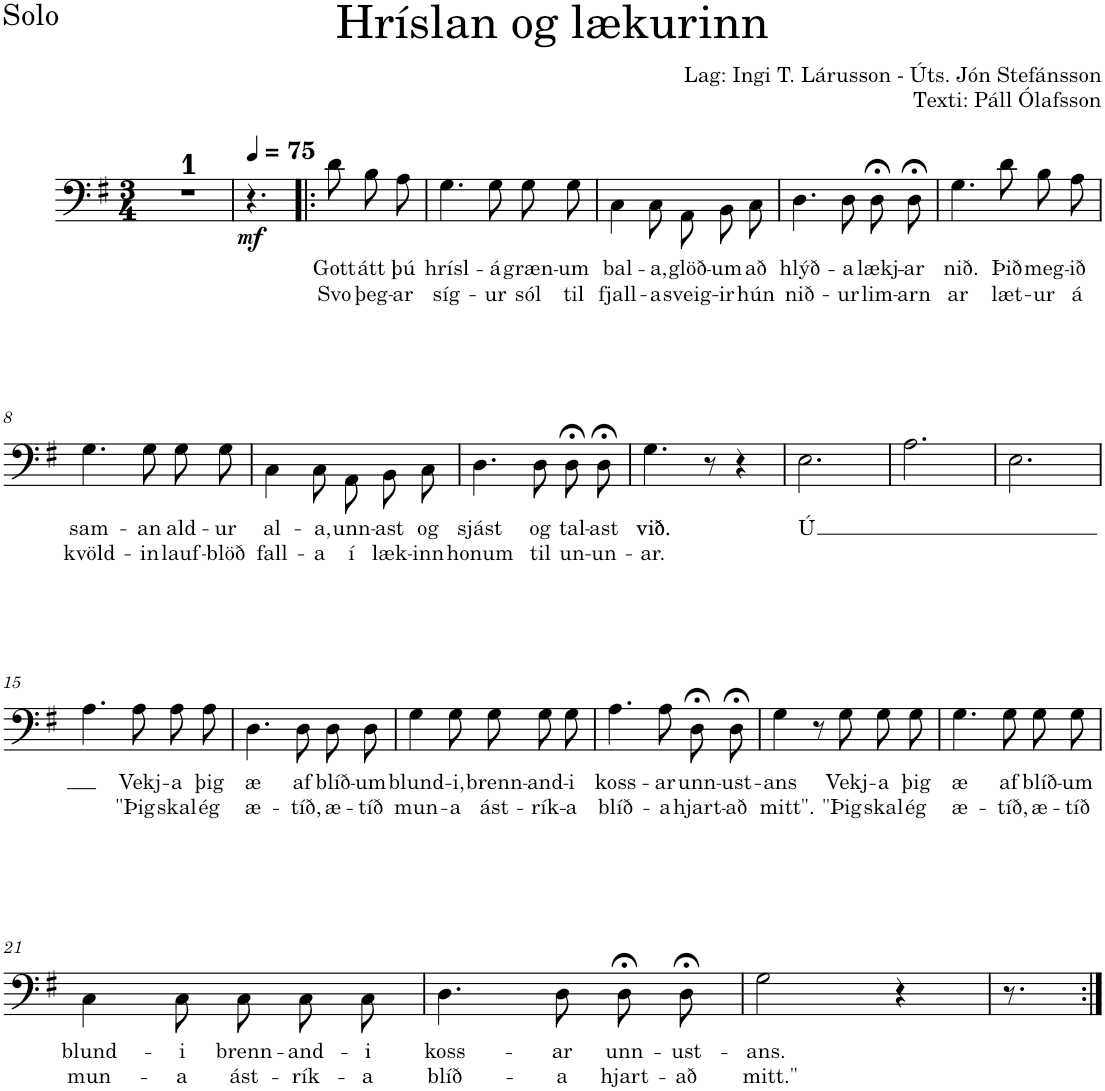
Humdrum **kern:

**kern	**text	**text	**dynam
*part1	*part1	*part1	*part1
*staff1	*staff1	*staff1	*staff1
*I"Bass	*	*	*
*I'B.	*	*	*
*clefG2	*	*	*
*k[f#]	*	*	*
*M3/4	*	*	*
=1	=1	=1	=1
2.r	.	.	.
=2	=2	=2	=2
!	!	!	!LO:DY:b
4.r	.	.	mf
=3!|:	=3!|:	=3!|:	=3!|:
!	!LO:LY:b	!LO:LY:b	!
8d\	Gott	Svo	.
!	!LO:LY:b	!LO:LY:b	!
8B\L	átt	þeg-	.
!	!LO:LY:b	!LO:LY:b	!
8A\J	þú	-ar	.
=4	=4	=4	=4
!	!LO:LY:b	!LO:LY:b	!
4.G\	hrísl-	síg-	.
!	!LO:LY:b	!LO:LY:b	!
8G\	-á	-ur	.
!	!LO:LY:b	!LO:LY:b	!
8G\L	græn-	sól	.
!	!LO:LY:b	!LO:LY:b	!
8G\J	-um	til	.
=5	=5	=5	=5
!	!LO:LY:b	!LO:LY:b	!
4C\	bal-	fjall-	.
!	!LO:LY:b	!LO:LY:b	!
8C\L	-a,	-a	.
!	!LO:LY:b	!LO:LY:b	!
8AA\J	glöð-	sveig-	.
!	!LO:LY:b	!LO:LY:b	!
8BB\L	-um	-ir	.
!	!LO:LY:b	!LO:LY:b	!
8C\J	að	hún	.
=6	=6	=6	=6
!	!LO:LY:b	!LO:LY:b	!
4.D\	hlýð-	nið-	.
!	!LO:LY:b	!LO:LY:b	!
8D\	-a	-ur	.
!	!LO:LY:b	!LO:LY:b	!
8D;<\L	lækj-	lim-	.
!	!LO:LY:b	!LO:LY:b	!
8D;<\J	-ar	-arn	.
=7	=7	=7	=7
!	!LO:LY:b	!LO:LY:b	!
4.G\	nið.	-ar	.
!	!LO:LY:b	!LO:LY:b	!
8d\	Þið	læt-	.
!	!LO:LY:b	!LO:LY:b	!
8B\L	meg-	-ur	.
!	!LO:LY:b	!LO:LY:b	!
8A\J	-ið	á	.
!!LO:LB:g=z
=8	=8	=8	=8
!	!LO:LY:b	!LO:LY:b	!
4.G\	sam-	kvöld-	.
!	!LO:LY:b	!LO:LY:b	!
8G\	-an	-in	.
!	!LO:LY:b	!LO:LY:b	!
8G\L	ald-	lauf-	.
!	!LO:LY:b	!LO:LY:b	!
8G\J	-ur	-blöð	.
=9	=9	=9	=9
!	!LO:LY:b	!LO:LY:b	!
4C\	al-	fall-	.
!	!LO:LY:b	!LO:LY:b	!
8C\L	-a,	-a	.
!	!LO:LY:b	!LO:LY:b	!
8AA\J	unn-	í	.
!	!LO:LY:b	!LO:LY:b	!
8BB\L	-ast	læk-	.
!	!LO:LY:b	!LO:LY:b	!
8C\J	og	-inn	.
=10	=10	=10	=10
!	!LO:LY:b	!LO:LY:b	!
4.D\	sjást	honum	.
!	!LO:LY:b	!LO:LY:b	!
8D\	og	til	.
!	!LO:LY:b	!LO:LY:b	!
8D;<\L	tal-	un-	.
!	!LO:LY:b	!LO:LY:b	!
8D;<\J	-ast	-un-	.
=11	=11	=11	=11
!	!LO:LY:b	!LO:LY:b	!
4.G\	við.	-ar.	.
8r	.	.	.
4r	.	.	.
=12	=12	=12	=12
!	!LO:LY:b	!	!
2.E\	Ú	.	.
=13	=13	=13	=13
2.A\	.	.	.
=14	=14	=14	=14
2.E\	.	.	.
!!LO:LB:g=z
=15	=15	=15	=15
4.A\	.	.	.
!	!LO:LY:b	!LO:LY:b	!
8A\	Vekj-	"Þig	.
!	!LO:LY:b	!LO:LY:b	!
8A\L	-a	skal	.
!	!LO:LY:b	!LO:LY:b	!
8A\J	þig	ég	.
=16	=16	=16	=16
!	!LO:LY:b	!LO:LY:b	!
4.D\	æ	æ-	.
!	!LO:LY:b	!LO:LY:b	!
8D\	af	-tíð,	.
!	!LO:LY:b	!LO:LY:b	!
8D\L	blíð-	æ-	.
!	!LO:LY:b	!LO:LY:b	!
8D\J	-um	-tíð	.
=17	=17	=17	=17
!	!LO:LY:b	!LO:LY:b	!
4G\	blund-	mun-	.
!	!LO:LY:b	!LO:LY:b	!
8G\L	-i,	-a	.
!	!LO:LY:b	!LO:LY:b	!
8G\J	brenn-	ást-	.
!	!LO:LY:b	!LO:LY:b	!
8G\L	-and-	-rík-	.
!	!LO:LY:b	!LO:LY:b	!
8G\J	-i	-a	.
=18	=18	=18	=18
!	!LO:LY:b	!LO:LY:b	!
4.A\	koss-	blíð-	.
!	!LO:LY:b	!LO:LY:b	!
8A\	-ar	-a	.
!	!LO:LY:b	!LO:LY:b	!
8D;<\L	unn-	hjart-	.
!	!LO:LY:b	!LO:LY:b	!
8D;<\J	-ust-	-að	.
=19	=19	=19	=19
!	!LO:LY:b	!LO:LY:b	!
4G\	-ans	mitt".	.
8r	.	.	.
!	!LO:LY:b	!LO:LY:b	!
8G\	Vekj-	"Þig	.
!	!LO:LY:b	!LO:LY:b	!
8G\L	-a	skal	.
!	!LO:LY:b	!LO:LY:b	!
8G\J	þig	ég	.
=20	=20	=20	=20
!	!LO:LY:b	!LO:LY:b	!
4.G\	æ	æ-	.
!	!LO:LY:b	!LO:LY:b	!
8G\	af	-tíð,	.
!	!LO:LY:b	!LO:LY:b	!
8G\L	blíð-	æ-	.
!	!LO:LY:b	!LO:LY:b	!
8G\J	-um	-tíð	.
!!LO:LB:g=z
=21	=21	=21	=21
!	!LO:LY:b	!LO:LY:b	!
4C\	blund-	mun-	.
!	!LO:LY:b	!LO:LY:b	!
8C\L	-i	-a	.
!	!LO:LY:b	!LO:LY:b	!
8C\J	brenn-	ást-	.
!	!LO:LY:b	!LO:LY:b	!
8C\L	-and-	-rík-	.
!	!LO:LY:b	!LO:LY:b	!
8C\J	-i	-a	.
=22	=22	=22	=22
!	!LO:LY:b	!LO:LY:b	!
4.D\	koss-	blíð-	.
!	!LO:LY:b	!LO:LY:b	!
8D\	-ar	-a	.
!	!LO:LY:b	!LO:LY:b	!
8D;<\L	unn-	hjart-	.
!	!LO:LY:b	!LO:LY:b	!
8D;<\J	-ust-	-að	.
=23	=23	=23	=23
!	!LO:LY:b	!LO:LY:b	!
2G\	-ans.	mitt."	.
4r	.	.	.
=24	=24	=24	=24
8.r	.	.	.
=:|!	=:|!	=:|!	=:|!
*-	*-	*-	*-
